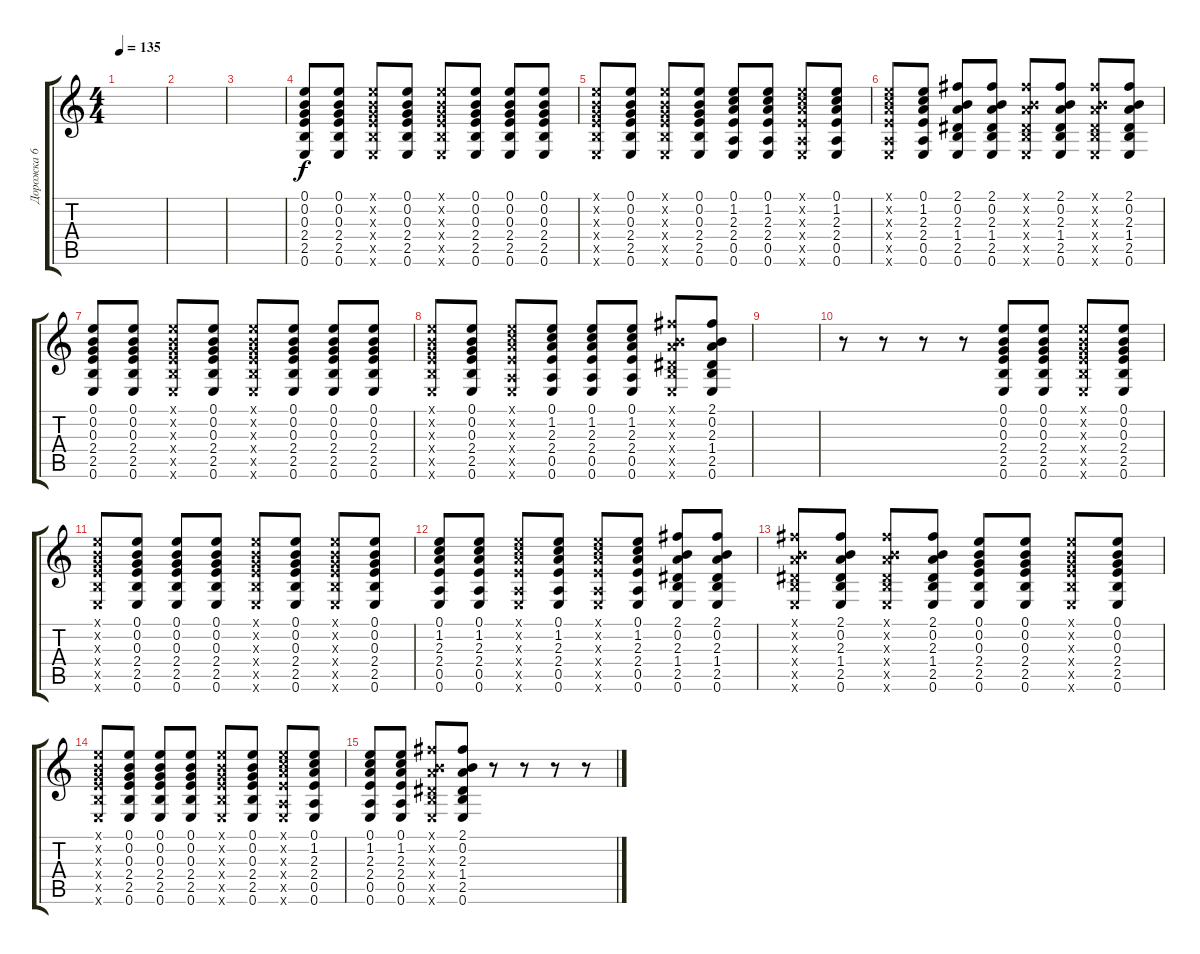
\track ("Дорожка 6" "Дорожка 6") {instrument acousticguitarsteel}
\staff {score tabs}
\tuning (E4 B3 G3 D3 A2 E2) {hide}
\ts (4 4)
\tempo 135
\clef g2
\ks c
|
|
|
(0.1 0.2 0.3 2.4 2.5 0.6).8 (0.1 0.2 0.3 2.4 2.5 0.6).8 (0.1{x} 0.2{x} 0.3{x} 2.4{x} 2.5{x} 0.6{x}).8 (0.1 0.2 0.3 2.4 2.5 0.6).8 (0.1{x} 0.2{x} 0.3{x} 2.4{x} 2.5{x} 0.6{x}).8 (0.1 0.2 0.3 2.4 2.5 0.6).8 (0.1 0.2 0.3 2.4 2.5 0.6).8 (0.1 0.2 0.3 2.4 2.5 0.6).8 |
(0.1{x} 0.2{x} 0.3{x} 2.4{x} 2.5{x} 0.6{x}).8 (0.1 0.2 0.3 2.4 2.5 0.6).8 (0.1{x} 0.2{x} 0.3{x} 2.4{x} 2.5{x} 0.6{x}).8 (0.1 0.2 0.3 2.4 2.5 0.6).8 (0.1 1.2 2.3 2.4 0.5 0.6).8 (0.1 1.2 2.3 2.4 0.5 0.6).8 (0.1{x} 1.2{x} 2.3{x} 2.4{x} 0.5{x} 0.6{x}).8 (0.1 1.2 2.3 2.4 0.5 0.6).8 |
(0.1{x} 1.2{x} 2.3{x} 2.4{x} 0.5{x} 0.6{x}).8 (0.1 1.2 2.3 2.4 0.5 0.6).8 (2.1 0.2 2.3 1.4 2.5 0.6).8 (2.1 0.2 2.3 1.4 2.5 0.6).8 (2.1{x} 0.2{x} 2.3{x} 1.4{x} 2.5{x} 0.6{x}).8 (2.1 0.2 2.3 1.4 2.5 0.6).8 (2.1{x} 0.2{x} 2.3{x} 1.4{x} 2.5{x} 0.6{x}).8 (2.1 0.2 2.3 1.4 2.5 0.6).8 |
(0.1 0.2 0.3 2.4 2.5 0.6).8 (0.1 0.2 0.3 2.4 2.5 0.6).8 (0.1{x} 0.2{x} 0.3{x} 2.4{x} 2.5{x} 0.6{x}).8 (0.1 0.2 0.3 2.4 2.5 0.6).8 (0.1{x} 0.2{x} 0.3{x} 2.4{x} 2.5{x} 0.6{x}).8 (0.1 0.2 0.3 2.4 2.5 0.6).8 (0.1 0.2 0.3 2.4 2.5 0.6).8 (0.1 0.2 0.3 2.4 2.5 0.6).8 |
(0.1{x} 0.2{x} 0.3{x} 2.4{x} 2.5{x} 0.6{x}).8 (0.1 0.2 0.3 2.4 2.5 0.6).8 (0.1{x} 1.2{x} 2.3{x} 2.4{x} 0.5{x} 0.6{x}).8 (0.1 1.2 2.3 2.4 0.5 0.6).8 (0.1 1.2 2.3 2.4 0.5 0.6).8 (0.1 1.2 2.3 2.4 0.5 0.6).8 (2.1{x} 0.2{x} 2.3{x} 1.4{x} 2.5{x} 0.6{x}).8 (2.1 0.2 2.3 1.4 2.5 0.6).8 |
|
r.8 r.8 r.8 r.8 (0.1 0.2 0.3 2.4 2.5 0.6).8 (0.1 0.2 0.3 2.4 2.5 0.6).8 (0.1{x} 0.2{x} 0.3{x} 2.4{x} 2.5{x} 0.6{x}).8 (0.1 0.2 0.3 2.4 2.5 0.6).8 |
(0.1{x} 0.2{x} 0.3{x} 2.4{x} 2.5{x} 0.6{x}).8 (0.1 0.2 0.3 2.4 2.5 0.6).8 (0.1 0.2 0.3 2.4 2.5 0.6).8 (0.1 0.2 0.3 2.4 2.5 0.6).8 (0.1{x} 0.2{x} 0.3{x} 2.4{x} 2.5{x} 0.6{x}).8 (0.1 0.2 0.3 2.4 2.5 0.6).8 (0.1{x} 0.2{x} 0.3{x} 2.4{x} 2.5{x} 0.6{x}).8 (0.1 0.2 0.3 2.4 2.5 0.6).8 |
(0.1 1.2 2.3 2.4 0.5 0.6).8 (0.1 1.2 2.3 2.4 0.5 0.6).8 (0.1{x} 1.2{x} 2.3{x} 2.4{x} 0.5{x} 0.6{x}).8 (0.1 1.2 2.3 2.4 0.5 0.6).8 (0.1{x} 1.2{x} 2.3{x} 2.4{x} 0.5{x} 0.6{x}).8 (0.1 1.2 2.3 2.4 0.5 0.6).8 (2.1 0.2 2.3 1.4 2.5 0.6).8 (2.1 0.2 2.3 1.4 2.5 0.6).8 |
(2.1{x} 0.2{x} 2.3{x} 1.4{x} 2.5{x} 0.6{x}).8 (2.1 0.2 2.3 1.4 2.5 0.6).8 (2.1{x} 0.2{x} 2.3{x} 1.4{x} 2.5{x} 0.6{x}).8 (2.1 0.2 2.3 1.4 2.5 0.6).8 (0.1 0.2 0.3 2.4 2.5 0.6).8 (0.1 0.2 0.3 2.4 2.5 0.6).8 (0.1{x} 0.2{x} 0.3{x} 2.4{x} 2.5{x} 0.6{x}).8 (0.1 0.2 0.3 2.4 2.5 0.6).8 |
(0.1{x} 0.2{x} 0.3{x} 2.4{x} 2.5{x} 0.6{x}).8 (0.1 0.2 0.3 2.4 2.5 0.6).8 (0.1 0.2 0.3 2.4 2.5 0.6).8 (0.1 0.2 0.3 2.4 2.5 0.6).8 (0.1{x} 0.2{x} 0.3{x} 2.4{x} 2.5{x} 0.6{x}).8 (0.1 0.2 0.3 2.4 2.5 0.6).8 (0.1{x} 1.2{x} 2.3{x} 2.4{x} 0.5{x} 0.6{x}).8 (0.1 1.2 2.3 2.4 0.5 0.6).8 |
(0.1 1.2 2.3 2.4 0.5 0.6).8 (0.1 1.2 2.3 2.4 0.5 0.6).8 (2.1{x} 0.2{x} 2.3{x} 1.4{x} 2.5{x} 0.6{x}).8 (2.1 0.2 2.3 1.4 2.5 0.6).8 r.8 r.8 r.8 r.8
